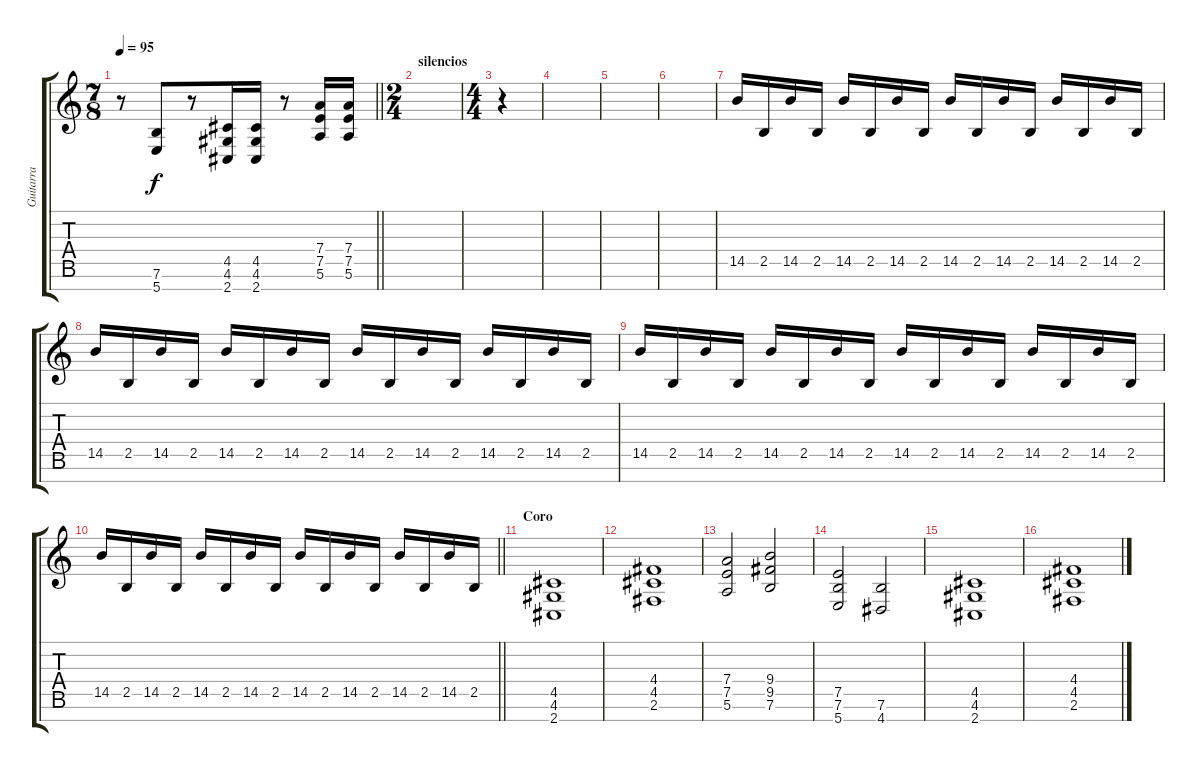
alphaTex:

\track ("Guitarra" "Guitarra") {instrument overdrivenguitar}
\staff {score tabs}
\tuning (E4 B3 G3 D3 A2 E2 B1) {hide}
\ts (7 8)
\tempo 95
\clef g2
\barLineRight lightlight
\ks c
r.8{dy f} (7.6 5.7).8 r.8 (4.5 4.6 2.7).16 (4.5 4.6 2.7).16 r.8 (7.4 7.5 5.6).16 (7.4 7.5 5.6).16 |
\ts (2 4)
\section ("" "silencios")
|
\ts (4 4)
r.4 |
|
|
|
14.5.16{volume 16} 2.5.16 14.5.16 2.5.16 14.5.16 2.5.16 14.5.16 2.5.16 14.5.16 2.5.16 14.5.16 2.5.16 14.5.16 2.5.16 14.5.16 2.5.16 |
14.5.16 2.5.16 14.5.16 2.5.16 14.5.16 2.5.16 14.5.16 2.5.16 14.5.16 2.5.16 14.5.16 2.5.16 14.5.16 2.5.16 14.5.16 2.5.16 |
14.5.16 2.5.16 14.5.16 2.5.16 14.5.16 2.5.16 14.5.16 2.5.16 14.5.16 2.5.16 14.5.16 2.5.16 14.5.16 2.5.16 14.5.16 2.5.16 |
\barLineRight lightlight
14.5.16 2.5.16 14.5.16 2.5.16 14.5.16 2.5.16 14.5.16 2.5.16 14.5.16 2.5.16 14.5.16 2.5.16 14.5.16 2.5.16 14.5.16 2.5.16 |
\section ("" "Coro")
(4.5 4.6 2.7).1 |
(4.4 4.5 2.6).1 |
(7.4 7.5 5.6).2 (9.4 9.5 7.6).2 |
(7.5 7.6 5.7).2 (7.6 4.7).2 |
(4.5 4.6 2.7).1 |
(4.4 4.5 2.6).1
